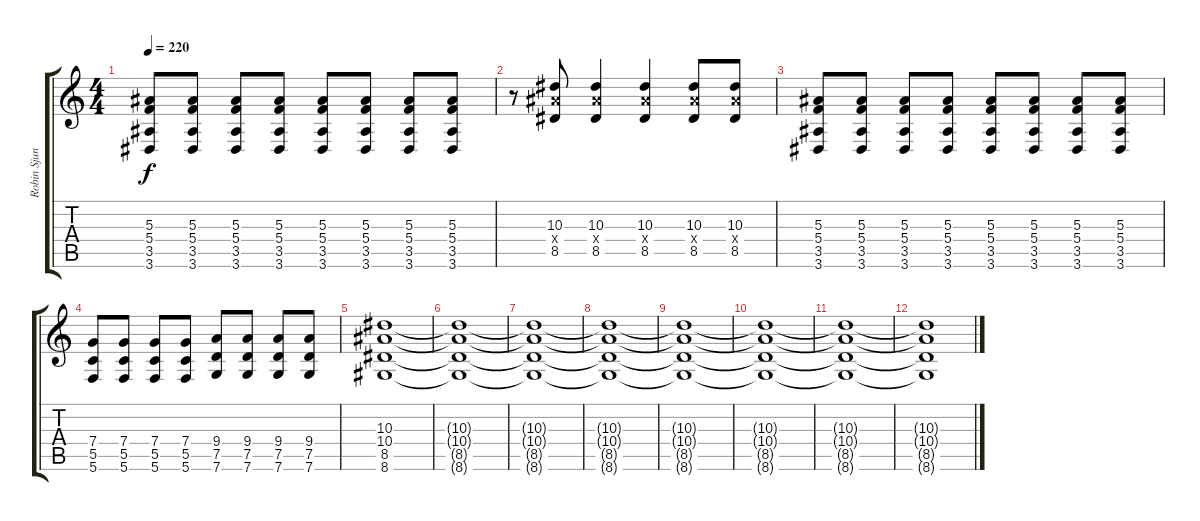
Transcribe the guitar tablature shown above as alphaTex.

\track ("Robin Sjunnesson" "Robin Sjun") {instrument distortionguitar}
\staff {score tabs}
\tuning (D4 A3 F3 C3 G2 C2) {hide}
\ts (4 4)
\tempo 220
\clef g2
\ks c
(5.3 5.4 3.5 3.6).8{dy f} (5.3 5.4 3.5 3.6).8 (5.3 5.4 3.5 3.6).8 (5.3 5.4 3.5 3.6).8 (5.3 5.4 3.5 3.6).8 (5.3 5.4 3.5 3.6).8 (5.3 5.4 3.5 3.6).8 (5.3 5.4 3.5 3.6).8 |
r.8 (10.3 10.4{x} 8.5).8 (10.3 10.4{x} 8.5).4 (10.3 10.4{x} 8.5).4 (10.3 10.4{x} 8.5).8 (10.3 10.4{x} 8.5).8 |
(5.3 5.4 3.5 3.6).8 (5.3 5.4 3.5 3.6).8 (5.3 5.4 3.5 3.6).8 (5.3 5.4 3.5 3.6).8 (5.3 5.4 3.5 3.6).8 (5.3 5.4 3.5 3.6).8 (5.3 5.4 3.5 3.6).8 (5.3 5.4 3.5 3.6).8 |
(7.4 5.5 5.6).8 (7.4 5.5 5.6).8 (7.4 5.5 5.6).8 (7.4 5.5 5.6).8 (9.4 7.5 7.6).8 (9.4 7.5 7.6).8 (9.4 7.5 7.6).8 (9.4 7.5 7.6).8 |
(10.3 10.4 8.5 8.6).1{volume 7} |
(10.3{t} 10.4{t} 8.5{t} 8.6{t}).1 |
(10.3{t} 10.4{t} 8.5{t} 8.6{t}).1 |
(10.3{t} 10.4{t} 8.5{t} 8.6{t}).1 |
(10.3{t} 10.4{t} 8.5{t} 8.6{t}).1{volume 1} |
(10.3{t} 10.4{t} 8.5{t} 8.6{t}).1 |
(10.3{t} 10.4{t} 8.5{t} 8.6{t}).1 |
(10.3{t} 10.4{t} 8.5{t} 8.6{t}).1
